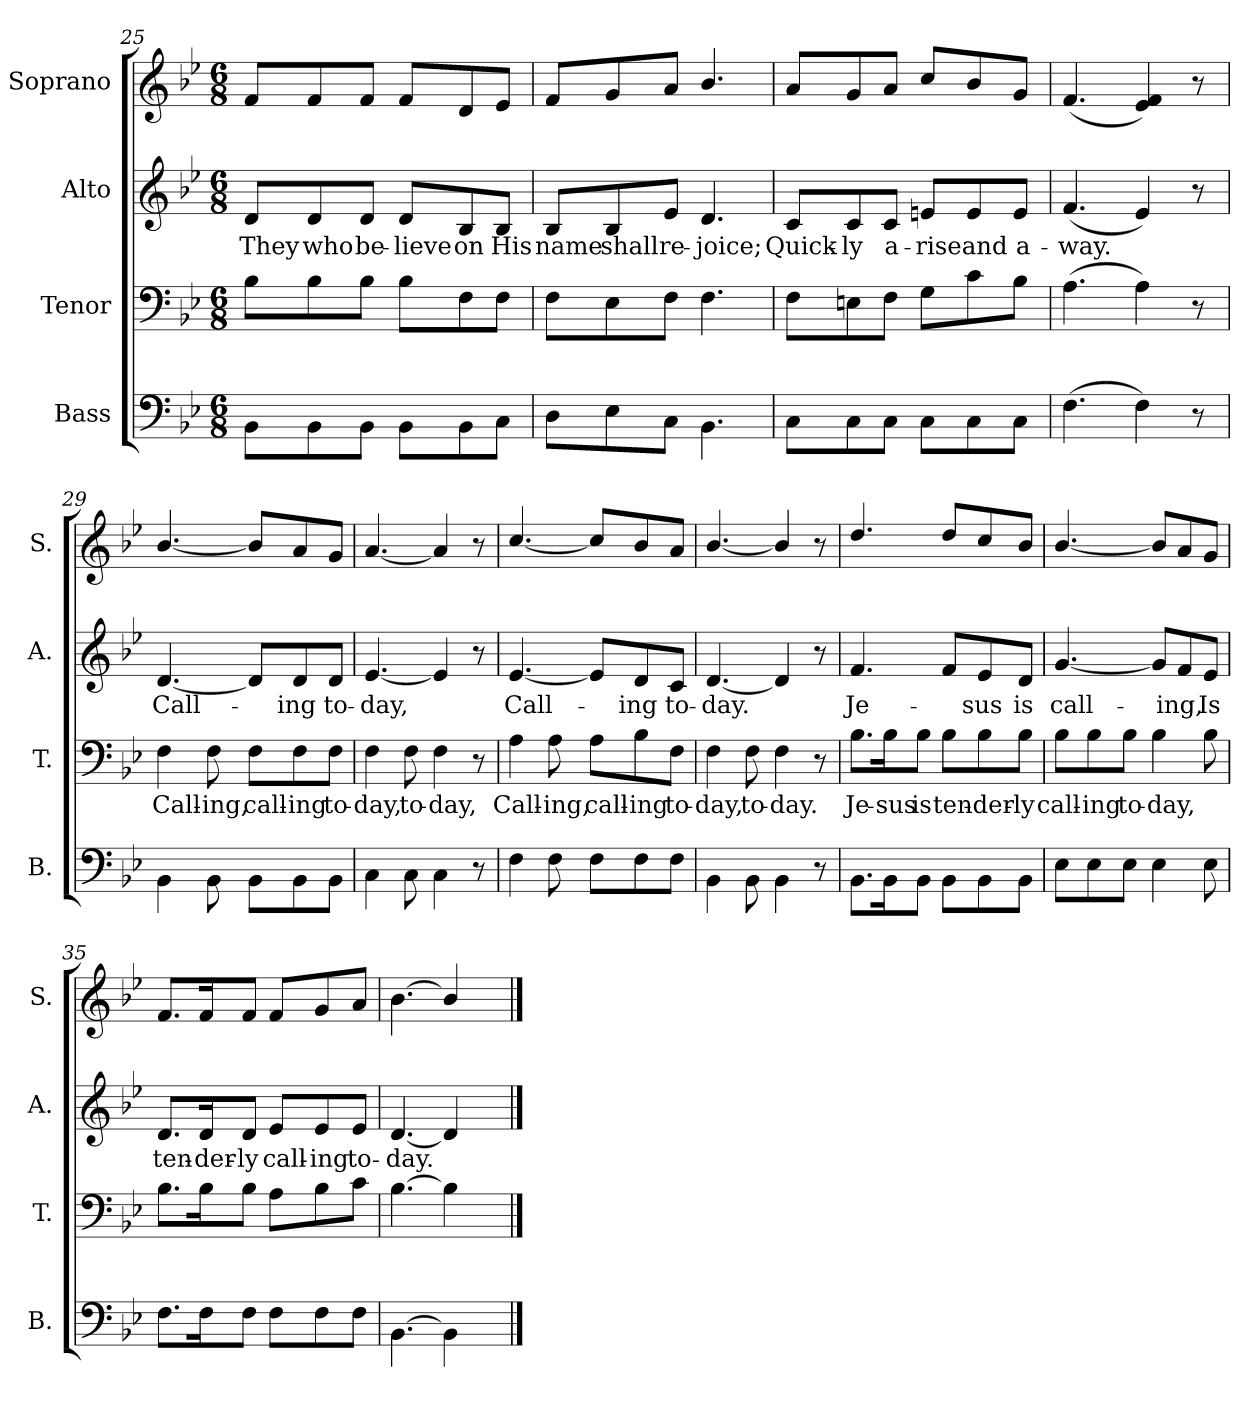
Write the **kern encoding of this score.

**kern	**kern	**text	**kern	**text	**kern
*part4	*part3	*part3	*part2	*part2	*part1
*staff4	*staff3	*staff3	*staff2	*staff2	*staff1
*I"Bass	*I"Tenor	*	*I"Alto	*	*I"Soprano
*I'B.	*I'T.	*	*I'A.	*	*I'S.
*clefF4	*clefF4	*	*clefG2	*	*clefG2
*k[b-e-]	*k[b-e-]	*	*k[b-e-]	*	*k[b-e-]
*M6/8	*M6/8	*	*M6/8	*	*M6/8
=25	=25	=25	=25	=25	=25
!	!	!	!	!LO:LY:b	!
8BB-\L	8B-\L	.	8d/L	They	8f/L
!	!	!	!	!LO:LY:b	!
8BB-\	8B-\	.	8d/	who	8f/
!	!	!	!	!LO:LY:b	!
8BB-\J	8B-\J	.	8d/J	be-	8f/J
!	!	!	!	!LO:LY:b	!
8BB-\L	8B-\L	.	8d/L	-lieve	8f/L
!	!	!	!	!LO:LY:b	!
8BB-\	8F\	.	8B-/	on	8d/
!	!	!	!	!LO:LY:b	!
8C\J	8F\J	.	8B-/J	His	8e-/J
=26	=26	=26	=26	=26	=26
!	!	!	!	!LO:LY:b	!
8D\L	8F\L	.	8B-/L	name	8f/L
!	!	!	!	!LO:LY:b	!
8E-\	8E-\	.	8B-/	shall	8g/
!	!	!	!	!LO:LY:b	!
8C\J	8F\J	.	8e-/J	re-	8a/J
!	!	!	!	!LO:LY:b	!
4.BB-\	4.F\	.	4.d/	-joice;	4.b-/
=27	=27	=27	=27	=27	=27
!	!	!	!	!LO:LY:b	!
8C\L	8F\L	.	8c/L	Quick-	8a/L
!	!	!	!	!LO:LY:b	!
8C\	8En\	.	8c/	-ly	8g/
!	!	!	!	!LO:LY:b	!
8C\J	8F\J	.	8c/J	a-	8a/J
!	!	!	!	!LO:LY:b	!
8C\L	8G\L	.	8en/L	-rise	8cc/L
!	!	!	!	!LO:LY:b	!
8C\	8c\	.	8e/	and	8b-/
!	!	!	!	!LO:LY:b	!
8C\J	8B-\J	.	8e/J	a-	8g/J
=28	=28	=28	=28	=28	=28
!	!	!	!	!LO:LY:b	!
(4.F\	(4.A\	.	(4.f/	-way.	(4.f/
4F\)	4A\)	.	4e-/)	.	4e-/ 4f/)
8r	8r	.	8r	.	8r
!!LO:LB:g=z
=29	=29	=29	=29	=29	=29
!	!	!LO:LY:b	!	!LO:LY:b	!
4BB-\	4F\	Call-	[4.d/	Call-	[4.b-/
!	!	!LO:LY:b	!	!	!
8BB-\	8F\	-ing,	.	.	.
!	!	!LO:LY:b	!	!	!
8BB-\L	8F\L	call-	8d/L]	.	8b-/L]
!	!	!LO:LY:b	!	!LO:LY:b	!
8BB-\	8F\	-ing	8d/	ing	8a/
!	!	!LO:LY:b	!	!LO:LY:b	!
8BB-\J	8F\J	to-	8d/J	to-	8g/J
=30	=30	=30	=30	=30	=30
!	!	!LO:LY:b	!	!LO:LY:b	!
4C\	4F\	-day,	[4.e-/	-day,	[4.a/
!	!	!LO:LY:b	!	!	!
8C\	8F\	to-	.	.	.
!	!	!LO:LY:b	!	!	!
4C\	4F\	-day,	4e-/]	.	4a/]
8r	8r	.	8r	.	8r
=31	=31	=31	=31	=31	=31
!	!	!LO:LY:b	!	!LO:LY:b	!
4F\	4A\	Call-	[4.e-/	Call-	[4.cc/
!	!	!LO:LY:b	!	!	!
8F\	8A\	-ing,	.	.	.
!	!	!LO:LY:b	!	!	!
8F\L	8A\L	call-	8e-/L]	.	8cc/L]
!	!	!LO:LY:b	!	!LO:LY:b	!
8F\	8B-\	-ing	8d/	ing	8b-/
!	!	!LO:LY:b	!	!LO:LY:b	!
8F\J	8F\J	to-	8c/J	to-	8a/J
=32	=32	=32	=32	=32	=32
!	!	!LO:LY:b	!	!LO:LY:b	!
4BB-\	4F\	-day,	[4.d/	-day.	[4.b-/
!	!	!LO:LY:b	!	!	!
8BB-\	8F\	to-	.	.	.
!	!	!LO:LY:b	!	!	!
4BB-\	4F\	-day.	4d/]	.	4b-/]
8r	8r	.	8r	.	8r
=33	=33	=33	=33	=33	=33
*	*	*	*	*	*MM75
!	!	!LO:LY:b	!	!LO:LY:b	!
8.BB-\L	8.B-\L	Je-	4.f/	Je-	4.dd/
!	!	!LO:LY:b	!	!	!
16BB-\K	16B-\K	-sus	.	.	.
!	!	!LO:LY:b	!	!	!
8BB-\J	8B-\J	is	.	.	.
!	!	!LO:LY:b	!	!	!
8BB-\L	8B-\L	ten-	8f/L	.	8dd/L
!	!	!LO:LY:b	!	!LO:LY:b	!
8BB-\	8B-\	-der-	8e-/	sus	8cc/
!	!	!LO:LY:b	!	!LO:LY:b	!
8BB-\J	8B-\J	-ly	8d/J	is	8b-/J
=34	=34	=34	=34	=34	=34
!	!	!LO:LY:b	!	!LO:LY:b	!
8E-\L	8B-\L	call-	[4.g/	call-	[4.b-/
!	!	!LO:LY:b	!	!	!
8E-\	8B-\	-ing	.	.	.
!	!	!LO:LY:b	!	!	!
8E-\J	8B-\J	to-	.	.	.
!	!	!LO:LY:b	!	!	!
4E-\	4B-\	-day,	8g/L]	.	8b-/L]
*	*	*	*	*	*MM60
!	!	!	!	!LO:LY:b	!
.	.	.	8f/	ing,	8a/
!	!	!	!	!LO:LY:b	!
8E-\	8B-\	.	8e-/J	Is	8g/J
=35	=35	=35	=35	=35	=35
!	!	!	!	!LO:LY:b	!
8.F\L	8.B-\L	.	8.d/L	ten-	8.f/L
!	!	!	!	!LO:LY:b	!
16F\K	16B-\K	.	16d/K	-der-	16f/K
!	!	!	!	!LO:LY:b	!
8F\J	8B-\J	.	8d/J	-ly	8f/J
*	*	*	*	*	*MM45
!	!	!	!	!LO:LY:b	!
8F\L	8A\L	.	8e-/L	call-	8f/L
!	!	!	!	!LO:LY:b	!
8F\	8B-\	.	8e-/	-ing	8g/
!	!	!	!	!LO:LY:b	!
8F\J	8c\J	.	8e-/J	to-	8a/J
=36	=36	=36	=36	=36	=36
!	!	!	!	!LO:LY:b	!
[4.BB-\	[4.B-\	.	[4.d/	-day.	[4.b-\
4BB-\]	4B-\]	.	4d/]	.	4b-/]
8ryy	8ryy	.	8ryy	.	8ryy
==	==	==	==	==	==
*-	*-	*-	*-	*-	*-
